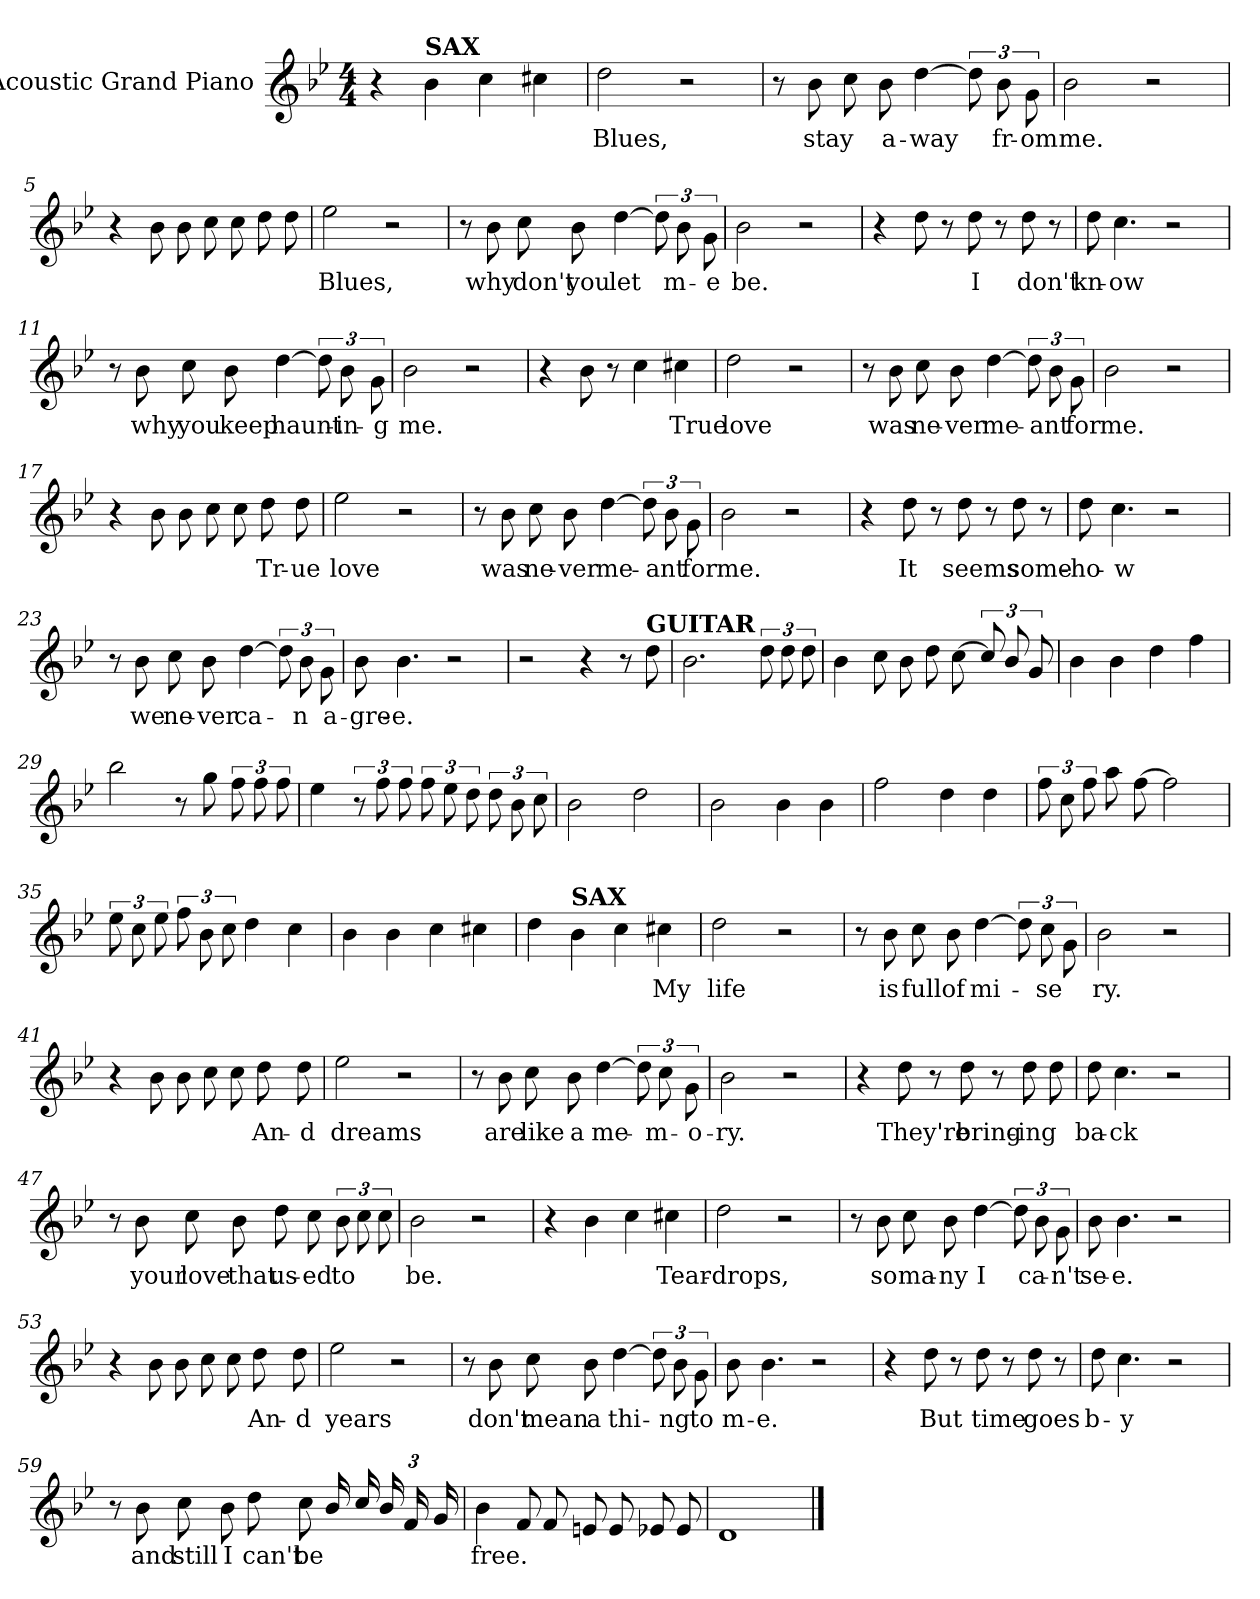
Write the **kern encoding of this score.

**kern	**text
*part1	*part1
*staff1	*staff1
*I"Acoustic Grand Piano	*
*I'Pno	*
*clefG2	*
*k[b-e-]	*
*M4/4	*
=1	=1
4r	.
!LO:TX:a:B:t=SAX	!
4b-\	.
4cc\	.
4cc#X\	.
=2	=2
2dd\	Blues,
2r	.
=3	=3
8r	.
8b-\	stay
8cc\L	.
8b-\	a-
[>4dd\	way
12dd\L]	.
12b-\	fr-
12g\	om
=4	=4
2b-\	me.
2r	.
!!LO:LB:g=z
=5	=5
4r	.
8b-\L	.
8b-\	.
8cc\L	.
8cc\	.
8dd\L	.
8dd\	.
=6	=6
2ee-\	Blues,
2r	.
=7	=7
8r	.
8b-\	why
8cc\L	don't
8b-\	you
[>4dd\	let
12dd\L]	.
12b-\	m-
12g\	e
=8	=8
2b-\	be.
2r	.
!!LO:LB:g=z
=9	=9
4r	.
8dd\	.
8r	.
8dd\	I
8r	.
8dd\	don't
8r	.
=10	=10
8dd\	kn-
4.cc\	ow
2r	.
=11	=11
8r	.
8b-\	why
8cc\L	you
8b-\	keep
[>4dd\	haunt-
12dd\L]	.
12b-\	in-
12g\	g
=12	=12
2b-\	me.
2r	.
!!LO:LB:g=z
=13	=13
4r	.
8b-\	.
8r	.
4cc\	.
4cc#X\	True
=14	=14
2dd\	love
2r	.
=15	=15
8r	.
8b-\	was
8cc\L	ne-
8b-\	ver
[>4dd\	me-
12dd\L]	.
12b-\	ant
12g\	for
=16	=16
2b-\	me.
2r	.
!!LO:LB:g=z
=17	=17
4r	.
8b-\L	.
8b-\	.
8cc\L	.
8cc\	.
8dd\L	Tr-
8dd\	ue
=18	=18
2ee-\	love
2r	.
=19	=19
8r	.
8b-\	was
8cc\L	ne-
8b-\	ver
[>4dd\	me-
12dd\L]	.
12b-\	ant
12g\	for
=20	=20
2b-\	me.
2r	.
!!LO:LB:g=z
=21	=21
4r	.
8dd\	It
8r	.
8dd\	seems
8r	.
8dd\	some-
8r	.
=22	=22
8dd\	ho-
4.cc\	w
2r	.
=23	=23
8r	.
8b-\	we
8cc\L	ne-
8b-\	ver
[>4dd\	ca-
12dd\L]	.
12b-\	n
12g\	a-
=24	=24
8b-\	gre-
4.b-\	e.
2r	.
!!LO:PB:g=z
=25	=25
2r	.
4r	.
8r	.
!LO:TX:a:B:t=GUITAR	!
8dd\	.
=26	=26
2.b-\	.
12dd\L	.
12dd\	.
12dd\	.
=27	=27
4b-\	.
8cc\L	.
8b-\	.
8dd\L	.
[>8cc\	.
12cc/L]	.
12b-/	.
12g/	.
=28	=28
4b-\	.
4b-\	.
4dd\	.
4ff\	.
!!LO:LB:g=z
=29	=29
2bb-\	.
8r	.
8gg\	.
12ff\L	.
12ff\	.
12ff\	.
=30	=30
4ee-\	.
12r	.
12ff\	.
12ff\	.
12ff\L	.
12ee-\	.
12dd\	.
12dd\L	.
12b-\	.
12cc\	.
=31	=31
2b-\	.
2dd\	.
=32	=32
2b-\	.
4b-\	.
4b-\	.
!!LO:LB:g=z
=33	=33
2ff\	.
4dd\	.
4dd\	.
=34	=34
12ff\L	.
12cc\	.
12ff\	.
8aa\L	.
[>8ff\	.
2ff\]	.
=35	=35
12ee-\L	.
12cc\	.
12ee-\	.
12ff\L	.
12b-\	.
12cc\	.
4dd\	.
4cc\	.
=36	=36
4b-\	.
4b-\	.
4cc\	.
4cc#X\	.
!!LO:LB:g=z
=37	=37
4dd\	.
!LO:TX:a:B:t=SAX	!
4b-\	.
4cc\	.
4cc#X\	My
=38	=38
2dd\	life
2r	.
=39	=39
8r	.
8b-\	is
8cc\L	full
8b-\	of
[>4dd\	mi-
12dd\L]	.
12cc\	se-
12g\	-
=40	=40
2b-\	ry.
2r	.
=41	=41
4r	.
8b-\L	.
8b-\	.
8cc\L	.
8cc\	.
8dd\L	An-
8dd\	d
!!LO:LB:g=z
=42	=42
2ee-\	dreams
2r	.
=43	=43
8r	.
8b-\	are
8cc\L	like
8b-\	a
[>4dd\	me-
12dd\L]	.
12cc\	m-
12g\	o-
=44	=44
2b-\	ry.
2r	.
=45	=45
4r	.
8dd\	They're
8r	.
8dd\	bring-
8r	.
8dd\L	ing
8dd\	-
!!LO:LB:g=z
=46	=46
8dd\	ba-
4.cc\	ck
2r	.
=47	=47
8r	.
8b-\	your
8cc\L	love
8b-\	that
8dd\L	us-
8cc\	ed
12b-\L	to-
12cc\	-
12cc\	-
=48	=48
2b-\	be.
2r	.
=49	=49
4r	.
4b-\	.
4cc\	.
4cc#X\	Tear-
!!LO:LB:g=z
=50	=50
2dd\	drops,
2r	.
=51	=51
8r	.
8b-\	so
8cc\L	ma-
8b-\	ny
[>4dd\	I
12dd\L]	.
12b-\	ca-
12g\	n't
=52	=52
8b-\	se-
4.b-\	e.
2r	.
=53	=53
4r	.
8b-\L	.
8b-\	.
8cc\L	.
8cc\	.
8dd\L	An-
8dd\	d
!!LO:PB:g=z
=54	=54
2ee-\	years
2r	.
=55	=55
8r	.
8b-\	don't
8cc\L	mean
8b-\	a
[>4dd\	thi-
12dd\L]	.
12b-\	ng
12g\	to
=56	=56
8b-\	m-
4.b-\	e.
2r	.
=57	=57
4r	.
8dd\	But
8r	.
8dd\	time
8r	.
8dd\	goes
8r	.
!!LO:LB:g=z
=58	=58
8dd\	b-
4.cc\	y
2r	.
=59	=59
8r	.
8b-\	and
8cc\L	still
8b-\	I
8dd\L	can't
8cc\	be
16b-/LL	.
16cc/J	.
24b-/L	.
24f/J	.
24g/J	.
=60	=60
4b-\	free.
8f/L	.
8f/	.
8en/L	.
8e/	.
8e-X/L	.
8e-/	.
=61	=61
1d	.
==	==
*-	*-
